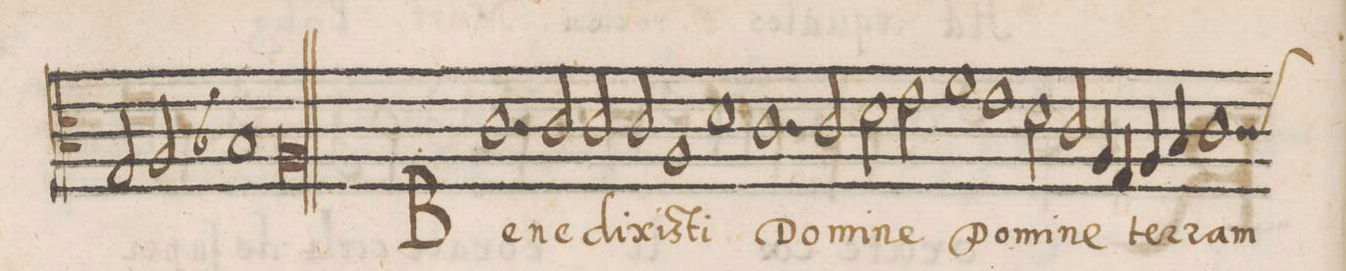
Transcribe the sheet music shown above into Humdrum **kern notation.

**kern	**text
*I"ALTVS	*
*clefC3	*
*k[]	*
*met(C|)	*
*M2/1	*
2G/	.
2A/	.
1B-X	.
=36-	=36-
0Al	.
=37||	=37||
1.cny	Be-
2c/	-ne-
=38-	=38-
2c/	-di-
2c/	-xi-
1A	-sti
=39-	=39-
1d	.
1.c	Do-
=40-	=40-
2c/	-mi-
2d\	-ne
2e\	.
=41-	=41-
1f	.
1e	Do-
=42-	=42-
2d\	-mi-
2c/	-ne
4A/	.
4G/	.
4A/	ter-
4Bny/	.
=43-	=43-
*custos:c	*
1c	-ram
*-	*-
